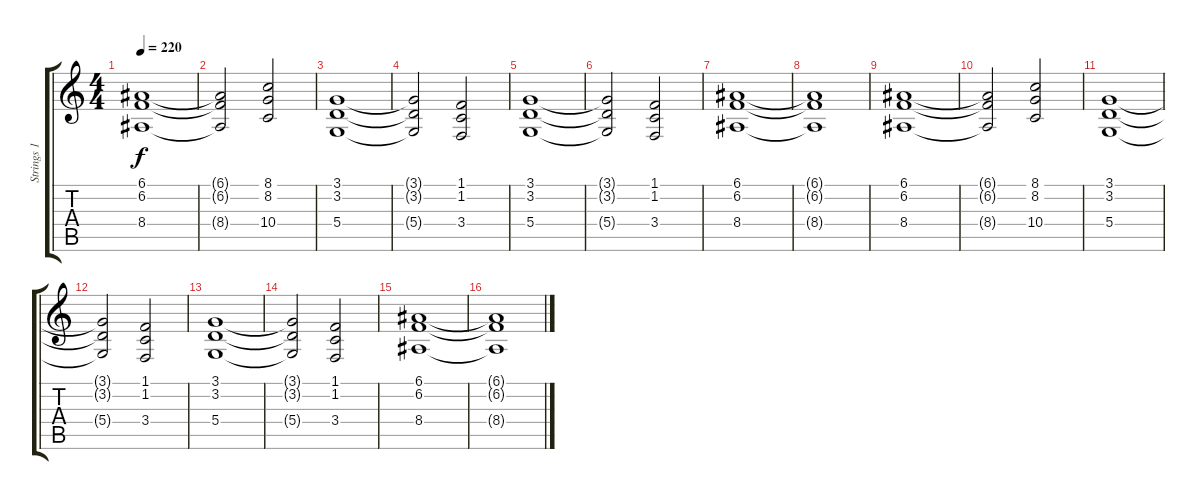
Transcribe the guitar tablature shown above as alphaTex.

\track ("Strings 1" "Strings 1") {instrument stringensemble1}
\staff {score tabs}
\tuning (E4 B3 G3 D3 A2 E2) {hide}
\ts (4 4)
\tempo 220
\clef g2
\ks c
(6.1 6.2 8.4).1{dy f} |
(6.1{t} 6.2{t} 8.4{t}).2 (8.1 8.2 10.4).2 |
(3.1 3.2 5.4).1 |
(3.1{t} 3.2{t} 5.4{t}).2 (1.1 1.2 3.4).2 |
(3.1 3.2 5.4).1 |
(3.1{t} 3.2{t} 5.4{t}).2 (1.1 1.2 3.4).2 |
(6.1 6.2 8.4).1 |
(6.1{t} 6.2{t} 8.4{t}).1 |
(6.1 6.2 8.4).1 |
(6.1{t} 6.2{t} 8.4{t}).2 (8.1 8.2 10.4).2 |
(3.1 3.2 5.4).1 |
(3.1{t} 3.2{t} 5.4{t}).2 (1.1 1.2 3.4).2 |
(3.1 3.2 5.4).1 |
(3.1{t} 3.2{t} 5.4{t}).2 (1.1 1.2 3.4).2 |
(6.1 6.2 8.4).1 |
(6.1{t} 6.2{t} 8.4{t}).1
